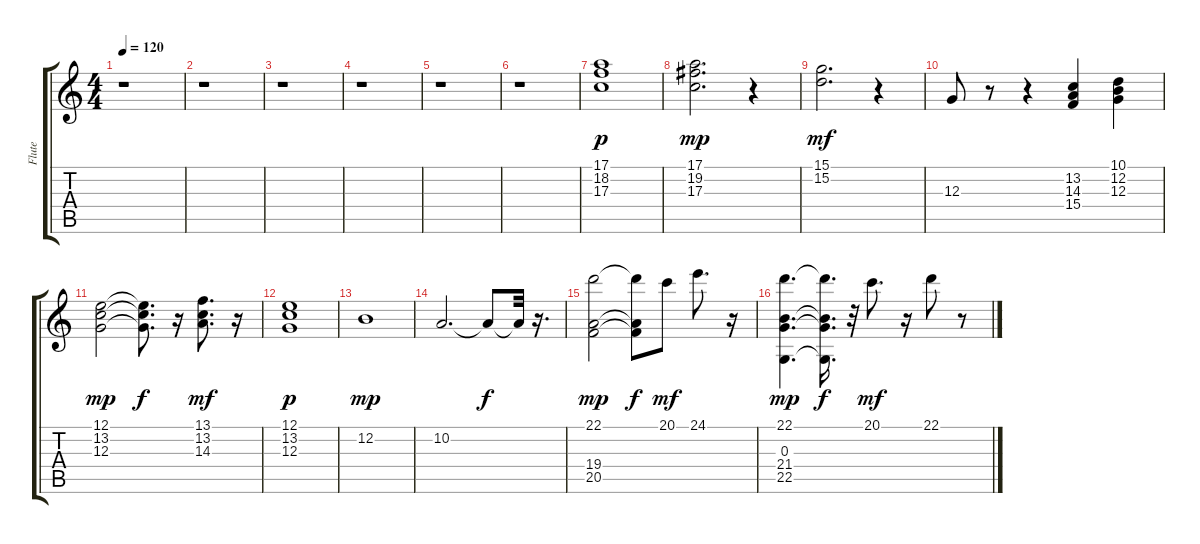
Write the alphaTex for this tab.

\track ("Flute" "Flute") {instrument flute}
\staff {score tabs}
\tuning (E4 B3 G3 D3 A2 E2) {hide}
\ts (4 4)
\tempo 120
\clef g2
\ks c
r.1{dy mf} |
r.1 |
r.1 |
r.1 |
r.1 |
r.1 |
(17.1 18.2 17.3).1{dy p} |
(17.1 19.2 17.3).2{d dy mp} r.4 |
(15.1 15.2).2{d dy mf} r.4 |
12.3.8 r.8 r.4 (13.2 14.3 15.4).4 (10.1 12.2 12.3).4 |
(12.1 13.2 12.3).2{dy mp} (12.1{t} 13.2{t} 12.3{t}).8{d dy f} r.16 (13.1 13.2 14.3).8{d dy mf} r.16 |
(12.1 13.2 12.3).1{dy p} |
12.2.1{dy mp} |
10.2.2{d} 10.2{t}.8{dy f} 10.2{t}.32 r.16{d} |
(22.1 19.4 20.5).2{dy mp} (22.1{t} 19.4{t} 20.5{t}).8{dy f} 20.1.8{dy mf} 24.1.8{d} r.16 |
(22.1 0.3 21.4 22.5).4{d dy mp} (22.1{t} 0.3{t} 21.4{t} 22.5{t}).16{d dy f} r.32 20.1.8{d dy mf} r.16 22.1.8 r.8
